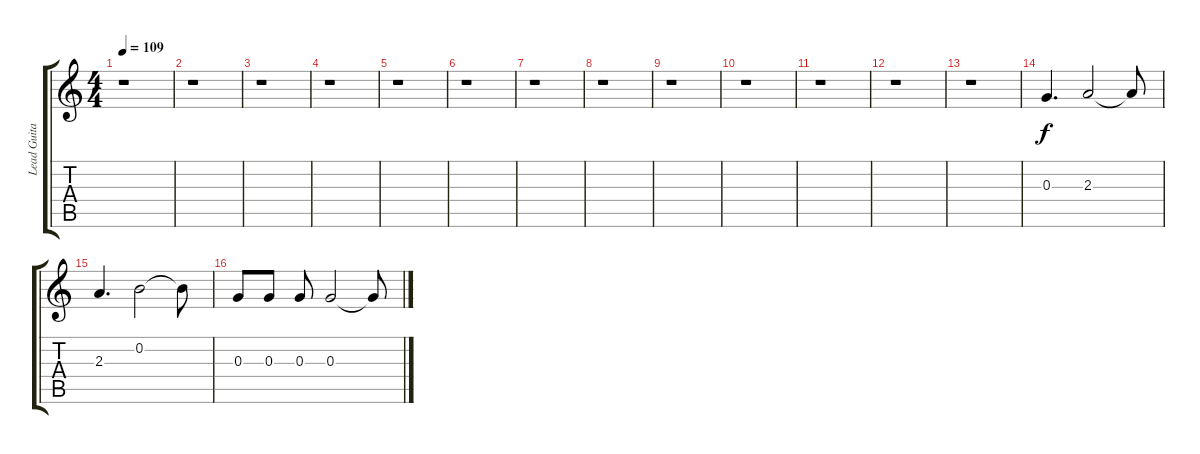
\track ("Lead Guitar (Acoustic)" "Lead Guita") {instrument acousticguitarnylon}
\staff {score tabs}
\tuning (E4 B3 G3 D3 A2 E2) {hide}
\ts (4 4)
\tempo 109
\clef g2
\ks c
r.1{dy f instrument acousticguitarnylon} |
r.1 |
r.1 |
r.1 |
r.1 |
r.1 |
r.1 |
r.1 |
r.1 |
r.1 |
r.1 |
r.1 |
r.1 |
0.3.4{d} 2.3.2 2.3{t}.8 |
2.3.4{d} 0.2.2 0.2{t}.8 |
0.3.8 0.3.8 0.3.8 0.3.2 0.3{t}.8
